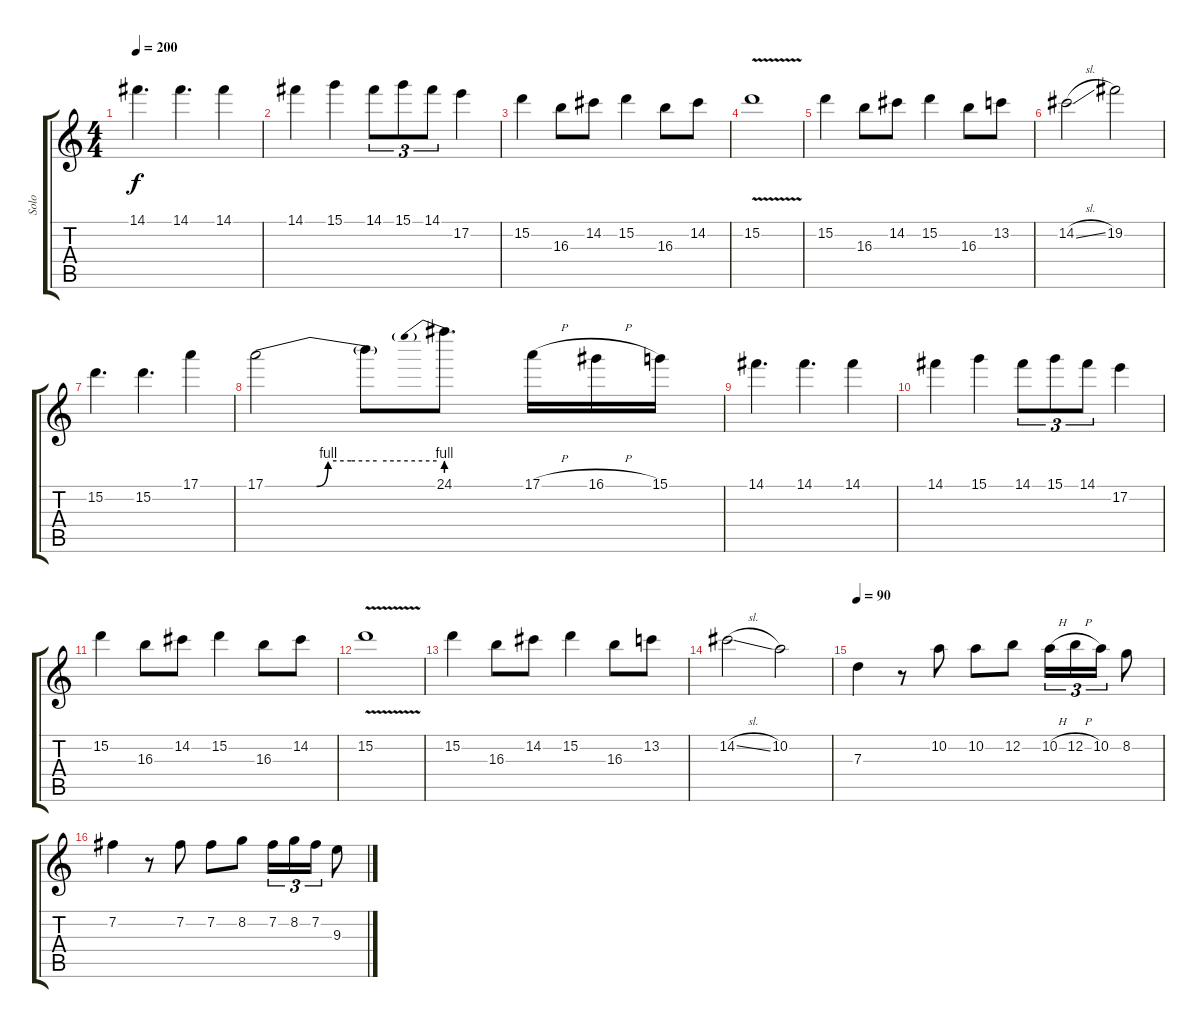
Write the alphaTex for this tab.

\track ("Solo" "Solo") {instrument distortionguitar}
\staff {score tabs}
\tuning (E4 B3 G3 D3 A2 E2) {hide}
\ts (4 4)
\tempo 200
\clef g2
\ks c
14.1.4{d dy f} 14.1.4{d} 14.1.4 |
14.1.4 15.1.4 14.1.8{tu (3 2)} 15.1.8{tu (3 2)} 14.1.8{tu (3 2)} 17.2.4 |
15.2.4 16.3.8 14.2.8 15.2.4 16.3.8 14.2.8 |
15.2{v}.1 |
15.2.4 16.3.8 14.2.8 15.2.4 16.3.8 13.2.8 |
14.2{sl}.2 19.2.2 |
15.2.4{d} 15.2.4{d} 17.1.4 |
17.1{be (custom 0 0 18 0 22 4 30 4 39 4 45 4 60 4)}.2 17.1{t}.8 24.1{be (prebend 0 4 60 4)}.8{d} 17.1{h}.16 16.1{h}.16 15.1.16 |
14.1.4{d} 14.1.4{d} 14.1.4 |
14.1.4 15.1.4 14.1.8{tu (3 2)} 15.1.8{tu (3 2)} 14.1.8{tu (3 2)} 17.2.4 |
15.2.4 16.3.8 14.2.8 15.2.4 16.3.8 14.2.8 |
15.2{v}.1 |
15.2.4 16.3.8 14.2.8 15.2.4 16.3.8 13.2.8 |
14.2{sl}.2 10.2.2 |
\tempo 90
7.3.4 r.8 10.2.8 10.2.8 12.2.8 10.2{h}.16{tu (3 2)} 12.2{h}.16{tu (3 2)} 10.2.16{tu (3 2)} 8.2.8 |
7.2.4 r.8 7.2.8 7.2.8 8.2.8 7.2.16{tu (3 2)} 8.2.16{tu (3 2)} 7.2.16{tu (3 2)} 9.3.8
